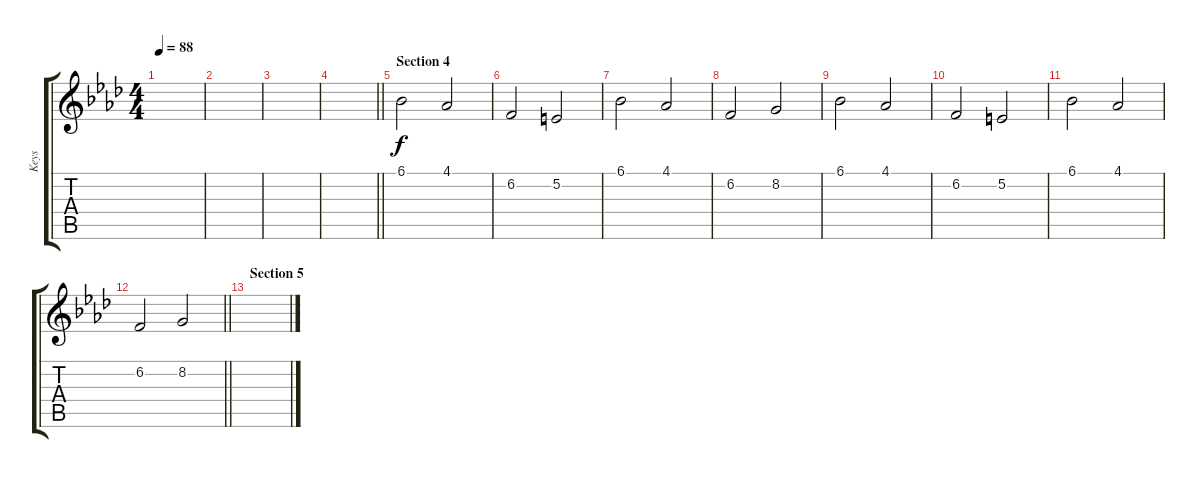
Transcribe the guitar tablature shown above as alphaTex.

\track ("Keys" "Keys") {instrument voiceoohs}
\staff {score tabs}
\tuning (E4 B3 G3 D3 A2 E2) {hide}
\ts (4 4)
\tempo 88
\clef g2
\ks fminor
|
|
|
\barLineRight lightlight
|
\section ("" "Section 4")
6.1.2 4.1.2 |
6.2.2 5.2.2 |
6.1.2 4.1.2 |
6.2.2 8.2.2 |
6.1.2 4.1.2 |
6.2.2 5.2.2 |
6.1.2 4.1.2 |
\barLineRight lightlight
6.2.2 8.2.2 |
\section ("" "Section 5")
